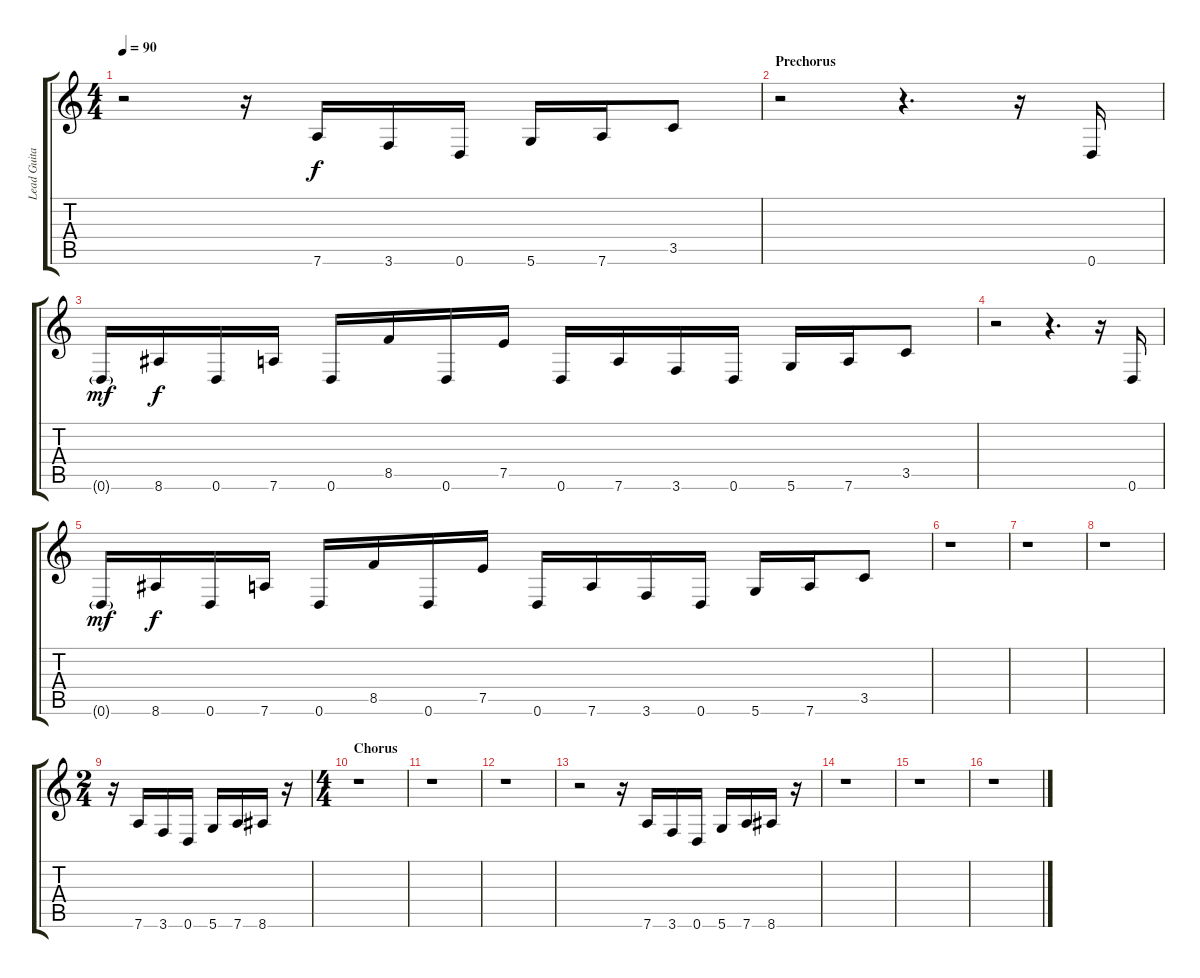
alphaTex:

\track ("Lead Guitar" "Lead Guita") {instrument electricguitarjazz}
\staff {score tabs}
\tuning (E4 B3 G3 D3 A2 D2) {hide}
\ts (4 4)
\tempo 90
\clef g2
\ks c
r.2{dy f} r.16 7.6.16 3.6.16 0.6.16 5.6.16 7.6.16 3.5.8 |
\section ("" "Prechorus")
r.2 r.4{d} r.16 0.6.16 |
0.6{g}.16{dy mf} 8.6.16{dy f} 0.6.16 7.6.16 0.6.16 8.5.16 0.6.16 7.5.16 0.6.16 7.6.16 3.6.16 0.6.16 5.6.16 7.6.16 3.5.8 |
r.2 r.4{d} r.16 0.6.16 |
0.6{g}.16{dy mf} 8.6.16{dy f} 0.6.16 7.6.16 0.6.16 8.5.16 0.6.16 7.5.16 0.6.16 7.6.16 3.6.16 0.6.16 5.6.16 7.6.16 3.5.8 |
r.1 |
r.1 |
r.1 |
\ts (2 4)
r.16 7.6.16 3.6.16 0.6.16 5.6.16 7.6.16 8.6.16 r.16 |
\ts (4 4)
\section ("" "Chorus")
r.1 |
r.1 |
r.1 |
r.2 r.16 7.6.16 3.6.16 0.6.16 5.6.16 7.6.16 8.6.16 r.16 |
r.1 |
r.1 |
r.1
